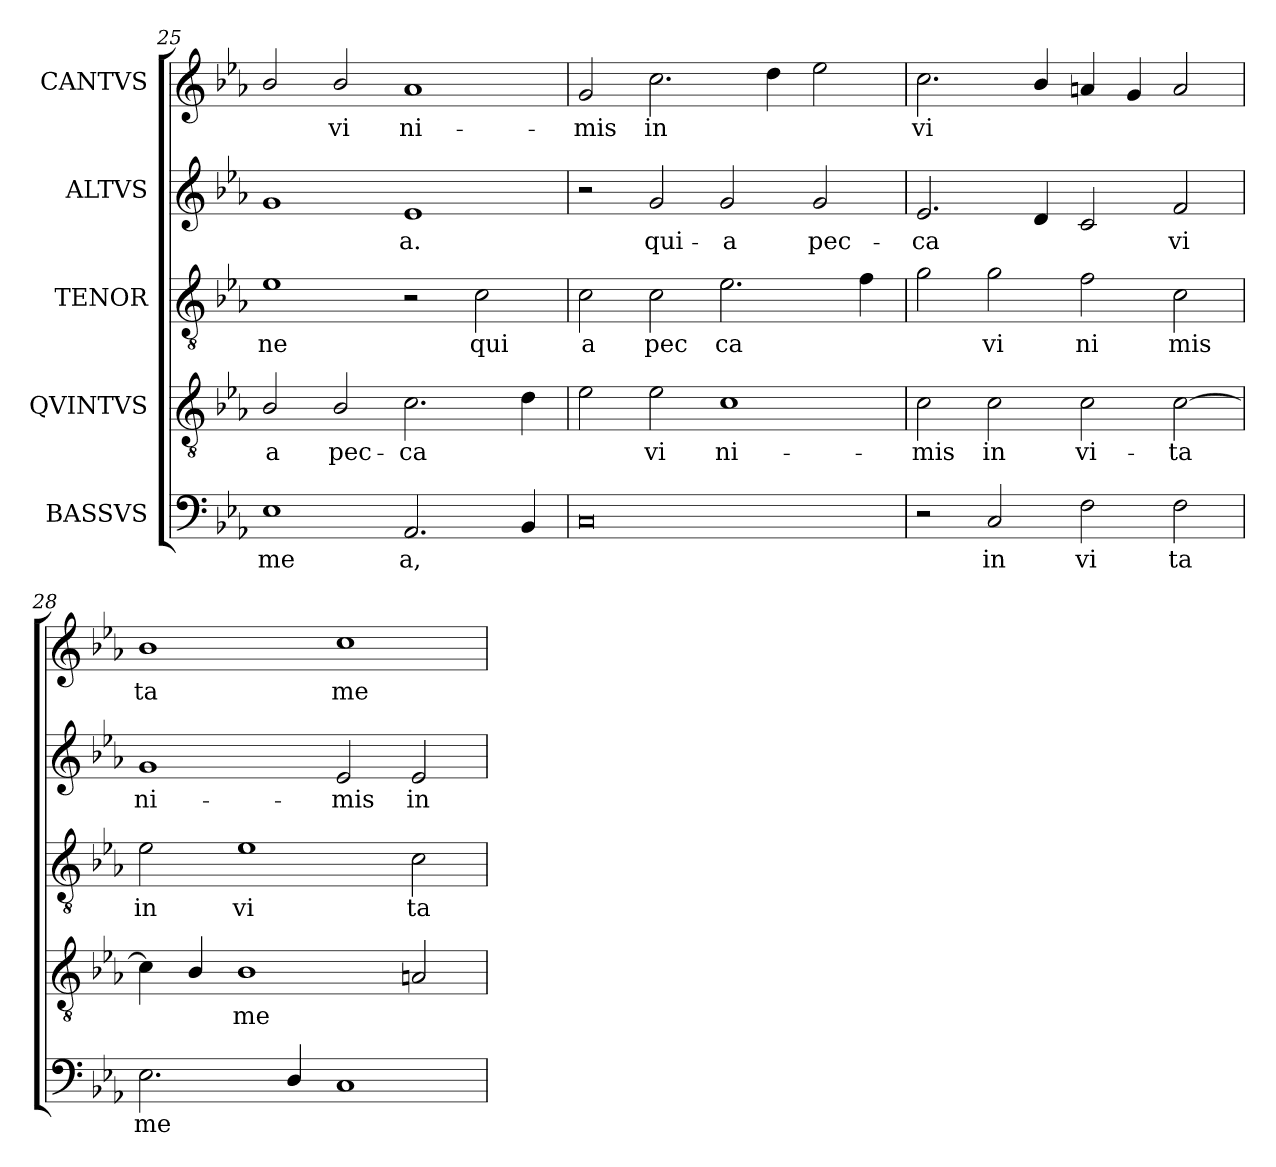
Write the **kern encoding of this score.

**kern	**text	**kern	**text	**kern	**text	**kern	**text	**kern	**text
*part5	*part5	*part4	*part4	*part3	*part3	*part2	*part2	*part1	*part1
*staff5	*staff5	*staff4	*staff4	*staff3	*staff3	*staff2	*staff2	*staff1	*staff1
*I"BASSVS	*	*I"QVINTVS	*	*I"TENOR	*	*I"ALTVS	*	*I"CANTVS	*
*clefF4	*	*clefGv2	*	*clefGv2	*	*clefG2	*	*clefG2	*
*k[b-e-a-]	*	*k[b-e-a-]	*	*k[b-e-a-]	*	*k[b-e-a-]	*	*k[b-e-a-]	*
*E-:	*	*E-:	*	*E-:	*	*E-:	*	*E-:	*
=25	=25	=25	=25	=25	=25	=25	=25	=25	=25
!	!LO:LY:b:cj	!	!LO:LY:b:cj	!	!LO:LY:b:cj	!	!LO:LY:b:cj	!	!LO:LY:b:cj
1E-	me	2B-/	-a	1e-	ne	1g	--	2b-/	--
!	!	!	!LO:LY:b:cj	!	!	!	!	!	!LO:LY:b:cj
.	.	2B-/	pec-	.	.	.	.	2b-/	-vi
!	!LO:LY:b:cj	!	!LO:LY:b:cj	!	!	!	!LO:LY:b:cj	!	!LO:LY:b:cj
2.AA-/	a,	2.c\	-ca-	2r	.	1e-	-a.	1a-	ni-
!	!	!	!	!	!LO:LY:b:cj	!	!	!	!
.	.	.	.	2c\	qui	.	.	.	.
!	!LO:LY:b:cj	!	!LO:LY:b:cj	!	!	!	!	!	!
4BB-/	.	4d\	--	.	.	.	.	.	.
=26	=26	=26	=26	=26	=26	=26	=26	=26	=26
!	!LO:LY:b:cj	!	!LO:LY:b:cj	!	!LO:LY:b:cj	!	!	!	!LO:LY:b:cj
0C	.	2e-\	--	2c\	a	2r	.	2g/	-mis
!	!	!	!LO:LY:b:cj	!	!LO:LY:b:cj	!	!LO:LY:b:cj	!	!LO:LY:b:cj
.	.	2e-\	-vi	2c\	pec	2g/	qui-	2.cc\	in
!	!	!	!LO:LY:b:cj	!	!LO:LY:b:cj	!	!LO:LY:b:cj	!	!
.	.	1c	ni-	2.e-\	ca	2g/	-a	.	.
!	!	!	!	!	!	!	!	!	!LO:LY:b:cj
.	.	.	.	.	.	.	.	4dd\	.
!	!	!	!	!	!	!	!LO:LY:b:cj	!	!LO:LY:b:cj
.	.	.	.	.	.	2g/	pec-	2ee-\	.
!	!	!	!	!	!LO:LY:b:cj	!	!	!	!
.	.	.	.	4f\	.	.	.	.	.
=27	=27	=27	=27	=27	=27	=27	=27	=27	=27
!	!	!	!LO:LY:b:cj	!	!LO:LY:b:cj	!	!LO:LY:b:cj	!	!LO:LY:b:cj
2r	.	2c\	-mis	2g\	.	2.e-/	-ca-	2.cc\	vi-
!	!LO:LY:b:cj	!	!LO:LY:b:cj	!	!LO:LY:b:cj	!	!	!	!
2C/	in	2c\	in	2g\	vi	.	.	.	.
!	!	!	!	!	!	!	!LO:LY:b:cj	!	!LO:LY:b:cj
.	.	.	.	.	.	4d/	--	4b-/	--
!	!LO:LY:b:cj	!	!LO:LY:b:cj	!	!LO:LY:b:cj	!	!LO:LY:b:cj	!	!LO:LY:b:cj
2F\	vi	2c\	vi-	2f\	ni	2c/	--	4an/	--
!	!	!	!	!	!	!	!	!	!LO:LY:b:cj
.	.	.	.	.	.	.	.	4g/	--
!	!LO:LY:b:cj	!	!LO:LY:b:cj	!	!LO:LY:b:cj	!	!LO:LY:b:cj	!	!LO:LY:b:cj
2F\	ta	[>2c\	-ta	2c\	mis	2f/	-vi	2a/	--
=28	=28	=28	=28	=28	=28	=28	=28	=28	=28
!	!LO:LY:b:cj	!	!LO:LY:b:cj	!	!LO:LY:b:cj	!	!LO:LY:b:cj	!	!LO:LY:b:cj
2.E-\	me	4c\]	.	2e-\	in	1g	ni-	1b-	-ta
!	!	!	!LO:LY:b:cj	!	!	!	!	!	!
.	.	4B-/	.	.	.	.	.	.	.
!	!	!	!LO:LY:b:cj	!	!LO:LY:b:cj	!	!	!	!
.	.	1B-	me-	1e-	vi	.	.	.	.
!	!LO:LY:b:cj	!	!	!	!	!	!	!	!
4D/	.	.	.	.	.	.	.	.	.
!	!LO:LY:b:cj	!	!	!	!	!	!LO:LY:b:cj	!	!LO:LY:b:cj
1C	.	.	.	.	.	2e-/	-mis	1cc	me-
!	!	!	!LO:LY:b:cj	!	!LO:LY:b:cj	!	!LO:LY:b:cj	!	!
.	.	2A/	--	2c\	ta	2e-/	in	.	.
=	=	=	=	=	=	=	=	=	=
*-	*-	*-	*-	*-	*-	*-	*-	*-	*-
